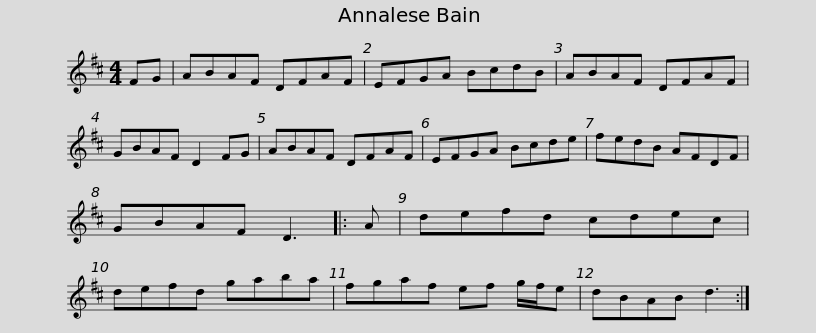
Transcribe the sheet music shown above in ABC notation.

X:1
L:1/8
M:4/4
I:linebreak $
K:D
V:1 treble
V:1
 FG | ABAF DFAF | EFGA BcdB | ABAF DFAF | GBAF D2 FG | %5
 ABAF DFAF |$ EFGA Bcde | fedB AFDF | GBAF D3 |: A | %10
 defd cdec | defd gaba |$ fgaf ef g/f/e | dBAB d3 :| %14
